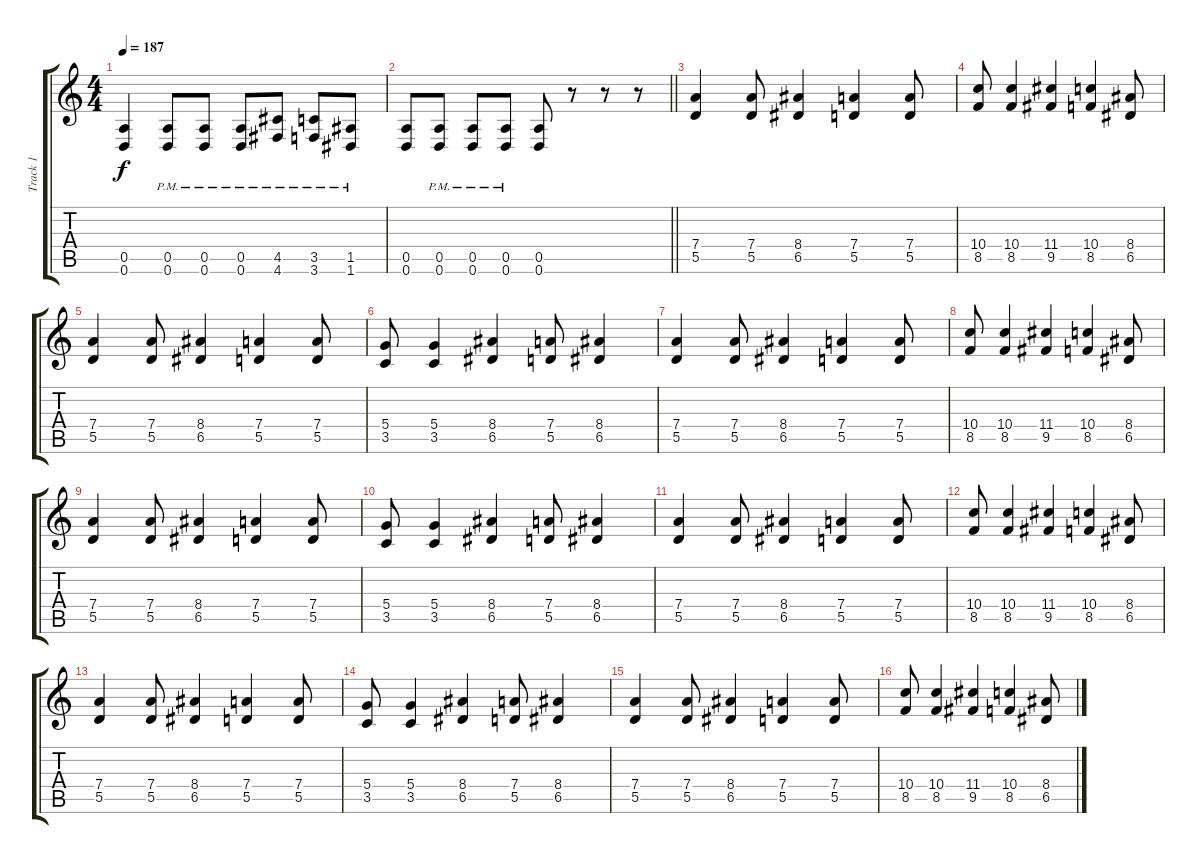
\track ("Track 1" "Track 1") {instrument distortionguitar}
\staff {score tabs}
\tuning (E4 B3 G3 D3 A2 D2) {hide}
\ts (4 4)
\tempo 187
\clef g2
\ks c
(0.5 0.6).4{dy f} (0.5{pm} 0.6{pm}).8 (0.5{pm} 0.6{pm}).8 (0.5{pm} 0.6{pm}).8 (4.5{pm} 4.6{pm}).8 (3.5{pm} 3.6{pm}).8 (1.5{pm} 1.6{pm}).8 |
\barLineRight lightlight
(0.5 0.6).8 (0.5{pm} 0.6{pm}).8 (0.5{pm} 0.6{pm}).8 (0.5{pm} 0.6{pm}).8 (0.5 0.6).8 r.8 r.8 r.8 |
\section ("" "")
(7.4 5.5).4{instrument distortionguitar} (7.4 5.5).8 (8.4 6.5).4 (7.4 5.5).4 (7.4 5.5).8 |
(10.4 8.5).8 (10.4 8.5).4 (11.4 9.5).4 (10.4 8.5).4 (8.4 6.5).8 |
(7.4 5.5).4 (7.4 5.5).8 (8.4 6.5).4 (7.4 5.5).4 (7.4 5.5).8 |
(5.4 3.5).8 (5.4 3.5).4 (8.4 6.5).4 (7.4 5.5).8 (8.4 6.5).4 |
(7.4 5.5).4 (7.4 5.5).8 (8.4 6.5).4 (7.4 5.5).4 (7.4 5.5).8 |
(10.4 8.5).8 (10.4 8.5).4 (11.4 9.5).4 (10.4 8.5).4 (8.4 6.5).8 |
(7.4 5.5).4 (7.4 5.5).8 (8.4 6.5).4 (7.4 5.5).4 (7.4 5.5).8 |
(5.4 3.5).8 (5.4 3.5).4 (8.4 6.5).4 (7.4 5.5).8 (8.4 6.5).4 |
(7.4 5.5).4 (7.4 5.5).8 (8.4 6.5).4 (7.4 5.5).4 (7.4 5.5).8 |
(10.4 8.5).8 (10.4 8.5).4 (11.4 9.5).4 (10.4 8.5).4 (8.4 6.5).8 |
(7.4 5.5).4 (7.4 5.5).8 (8.4 6.5).4 (7.4 5.5).4 (7.4 5.5).8 |
(5.4 3.5).8 (5.4 3.5).4 (8.4 6.5).4 (7.4 5.5).8 (8.4 6.5).4 |
(7.4 5.5).4 (7.4 5.5).8 (8.4 6.5).4 (7.4 5.5).4 (7.4 5.5).8 |
(10.4 8.5).8 (10.4 8.5).4 (11.4 9.5).4 (10.4 8.5).4 (8.4 6.5).8
